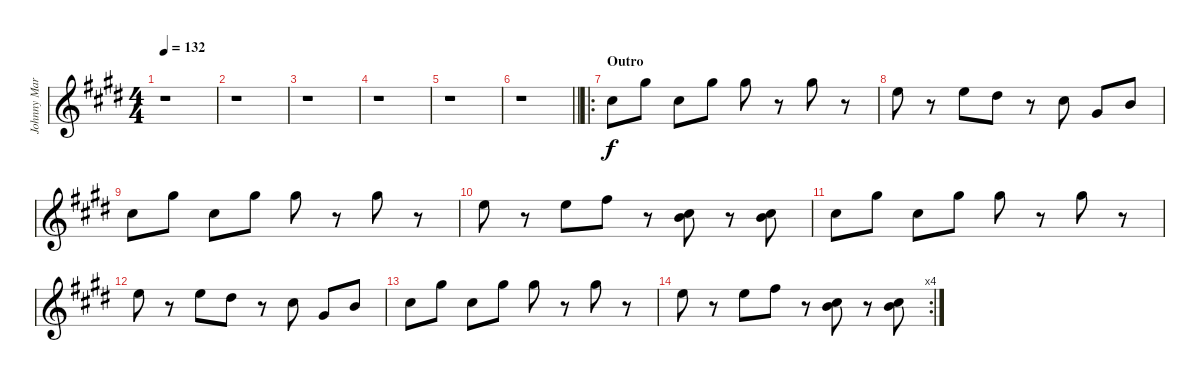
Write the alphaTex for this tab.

\track ("Johnny Marr's flute arrengement" "Johnny Mar") {instrument panflute}
\staff {score}
\tuning (E4 B3 G3 D3 A2 E2) {hide}
\ts (4 4)
\tempo 132
\clef g2
\ks e
r.1{dy f} |
r.1 |
r.1 |
r.1 |
r.1 |
\barLineRight lightlight
r.1 |
\ro
\section ("" "Outro")
14.2.8 16.1.8 14.2.8 16.1.8 16.1.8 r.8 16.1.8 r.8 |
12.1.8 r.8 12.1.8 11.1.8 r.8 14.2.8 13.3.8 12.2.8 |
14.2.8 16.1.8 14.2.8 16.1.8 16.1.8 r.8 16.1.8 r.8 |
12.1.8 r.8 12.1.8 14.1.8 r.8 (14.2 16.3).8 r.8 (14.2 16.3).8 |
14.2.8 16.1.8 14.2.8 16.1.8 16.1.8 r.8 16.1.8 r.8 |
12.1.8 r.8 12.1.8 11.1.8 r.8 14.2.8 13.3.8 12.2.8 |
14.2.8 16.1.8 14.2.8 16.1.8 16.1.8 r.8 16.1.8 r.8 |
\rc 4
12.1.8 r.8 12.1.8 14.1.8 r.8 (14.2 16.3).8 r.8 (14.2 16.3).8
